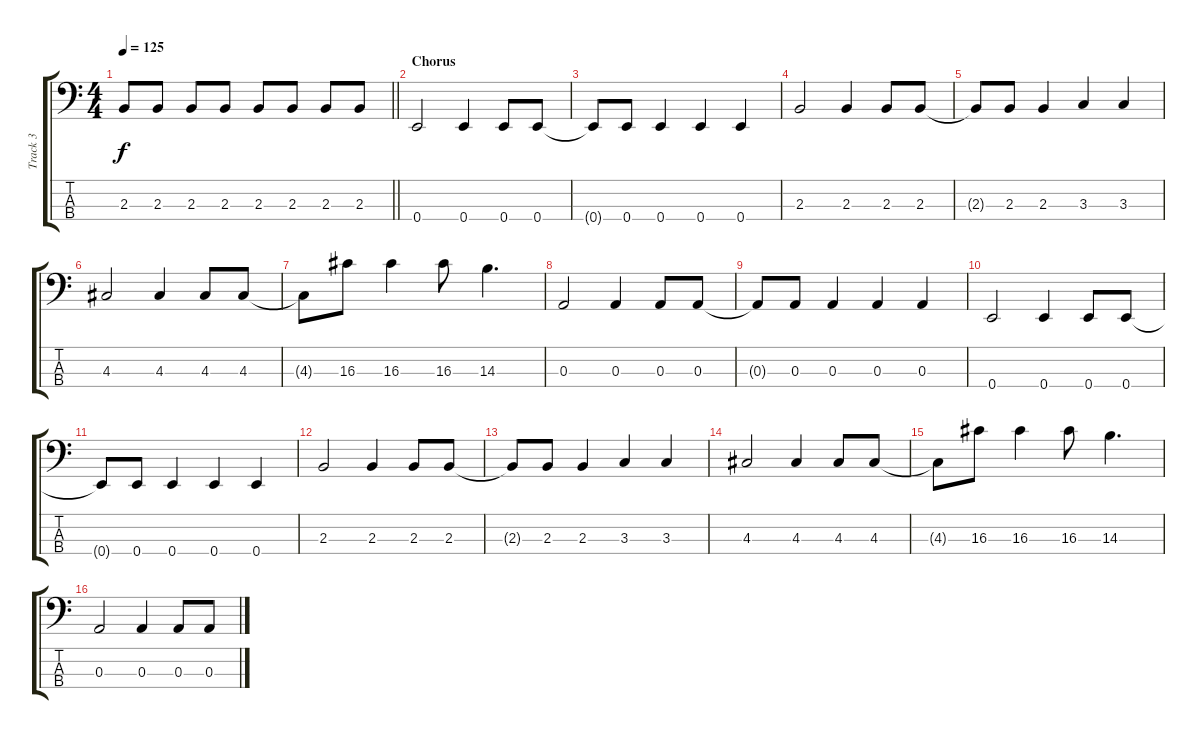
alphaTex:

\track ("Track 3" "Track 3") {instrument electricbasspick}
\staff {score tabs}
\tuning (G2 D2 A1 E1) {hide}
\ts (4 4)
\tempo 125
\clef f4
\barLineRight lightlight
\ks c
2.3.8{dy f} 2.3.8 2.3.8 2.3.8 2.3.8 2.3.8 2.3.8 2.3.8 |
\section ("" "Chorus")
0.4.2 0.4.4 0.4.8 0.4.8 |
0.4{t}.8 0.4.8 0.4.4 0.4.4 0.4.4 |
2.3.2 2.3.4 2.3.8 2.3.8 |
2.3{t}.8 2.3.8 2.3.4 3.3.4 3.3.4 |
4.3.2 4.3.4 4.3.8 4.3.8 |
4.3{t}.8 16.3.8 16.3.4 16.3.8 14.3.4{d} |
0.3.2 0.3.4 0.3.8 0.3.8 |
0.3{t}.8 0.3.8 0.3.4 0.3.4 0.3.4 |
0.4.2 0.4.4 0.4.8 0.4.8 |
0.4{t}.8 0.4.8 0.4.4 0.4.4 0.4.4 |
2.3.2 2.3.4 2.3.8 2.3.8 |
2.3{t}.8 2.3.8 2.3.4 3.3.4 3.3.4 |
4.3.2 4.3.4 4.3.8 4.3.8 |
4.3{t}.8 16.3.8 16.3.4 16.3.8 14.3.4{d} |
0.3.2 0.3.4 0.3.8 0.3.8
